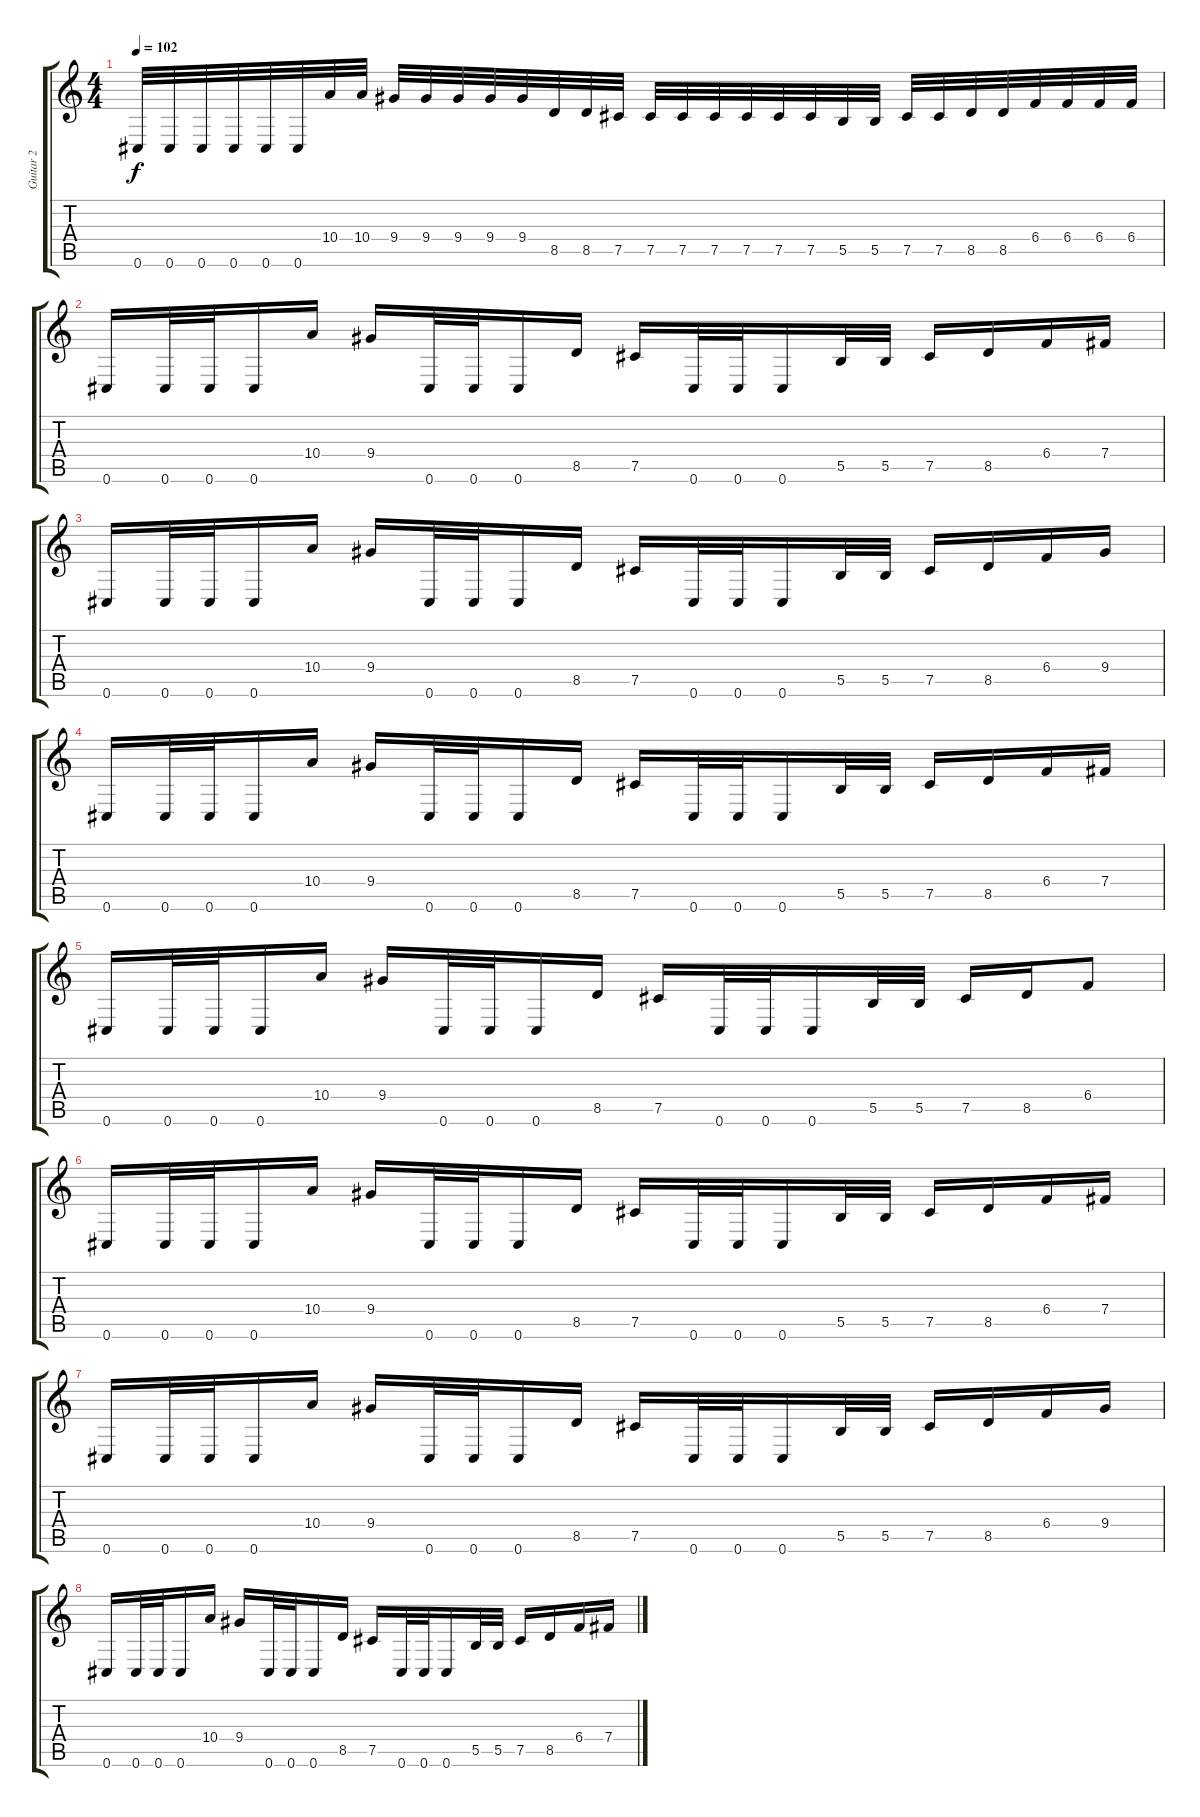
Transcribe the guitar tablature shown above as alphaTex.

\track ("Guitar 2" "Guitar 2") {instrument distortionguitar}
\staff {score tabs}
\tuning (Db4 Ab3 E3 B2 Gb2 Db2) {hide}
\ts (4 4)
\tempo 102
\clef g2
\ks c
0.6.32{dy f} 0.6.32 0.6.32 0.6.32 0.6.32 0.6.32 10.4.32 10.4.32 9.4.32 9.4.32 9.4.32 9.4.32 9.4.32 8.5.32 8.5.32 7.5.32 7.5.32 7.5.32 7.5.32 7.5.32 7.5.32 7.5.32 5.5.32 5.5.32 7.5.32 7.5.32 8.5.32 8.5.32 6.4.32 6.4.32 6.4.32 6.4.32 |
\section ("" "")
0.6.16 0.6.32 0.6.32 0.6.16 10.4.16 9.4.16 0.6.32 0.6.32 0.6.16 8.5.16 7.5.16 0.6.32 0.6.32 0.6.16 5.5.32 5.5.32 7.5.16 8.5.16 6.4.16 7.4.16 |
0.6.16 0.6.32 0.6.32 0.6.16 10.4.16 9.4.16 0.6.32 0.6.32 0.6.16 8.5.16 7.5.16 0.6.32 0.6.32 0.6.16 5.5.32 5.5.32 7.5.16 8.5.16 6.4.16 9.4.16 |
0.6.16 0.6.32 0.6.32 0.6.16 10.4.16 9.4.16 0.6.32 0.6.32 0.6.16 8.5.16 7.5.16 0.6.32 0.6.32 0.6.16 5.5.32 5.5.32 7.5.16 8.5.16 6.4.16 7.4.16 |
0.6.16 0.6.32 0.6.32 0.6.16 10.4.16 9.4.16 0.6.32 0.6.32 0.6.16 8.5.16 7.5.16 0.6.32 0.6.32 0.6.16 5.5.32 5.5.32 7.5.16 8.5.16 6.4.8 |
0.6.16 0.6.32 0.6.32 0.6.16 10.4.16 9.4.16 0.6.32 0.6.32 0.6.16 8.5.16 7.5.16 0.6.32 0.6.32 0.6.16 5.5.32 5.5.32 7.5.16 8.5.16 6.4.16 7.4.16 |
0.6.16 0.6.32 0.6.32 0.6.16 10.4.16 9.4.16 0.6.32 0.6.32 0.6.16 8.5.16 7.5.16 0.6.32 0.6.32 0.6.16 5.5.32 5.5.32 7.5.16 8.5.16 6.4.16 9.4.16 |
0.6.16 0.6.32 0.6.32 0.6.16 10.4.16 9.4.16 0.6.32 0.6.32 0.6.16 8.5.16 7.5.16 0.6.32 0.6.32 0.6.16 5.5.32 5.5.32 7.5.16 8.5.16 6.4.16 7.4.16
